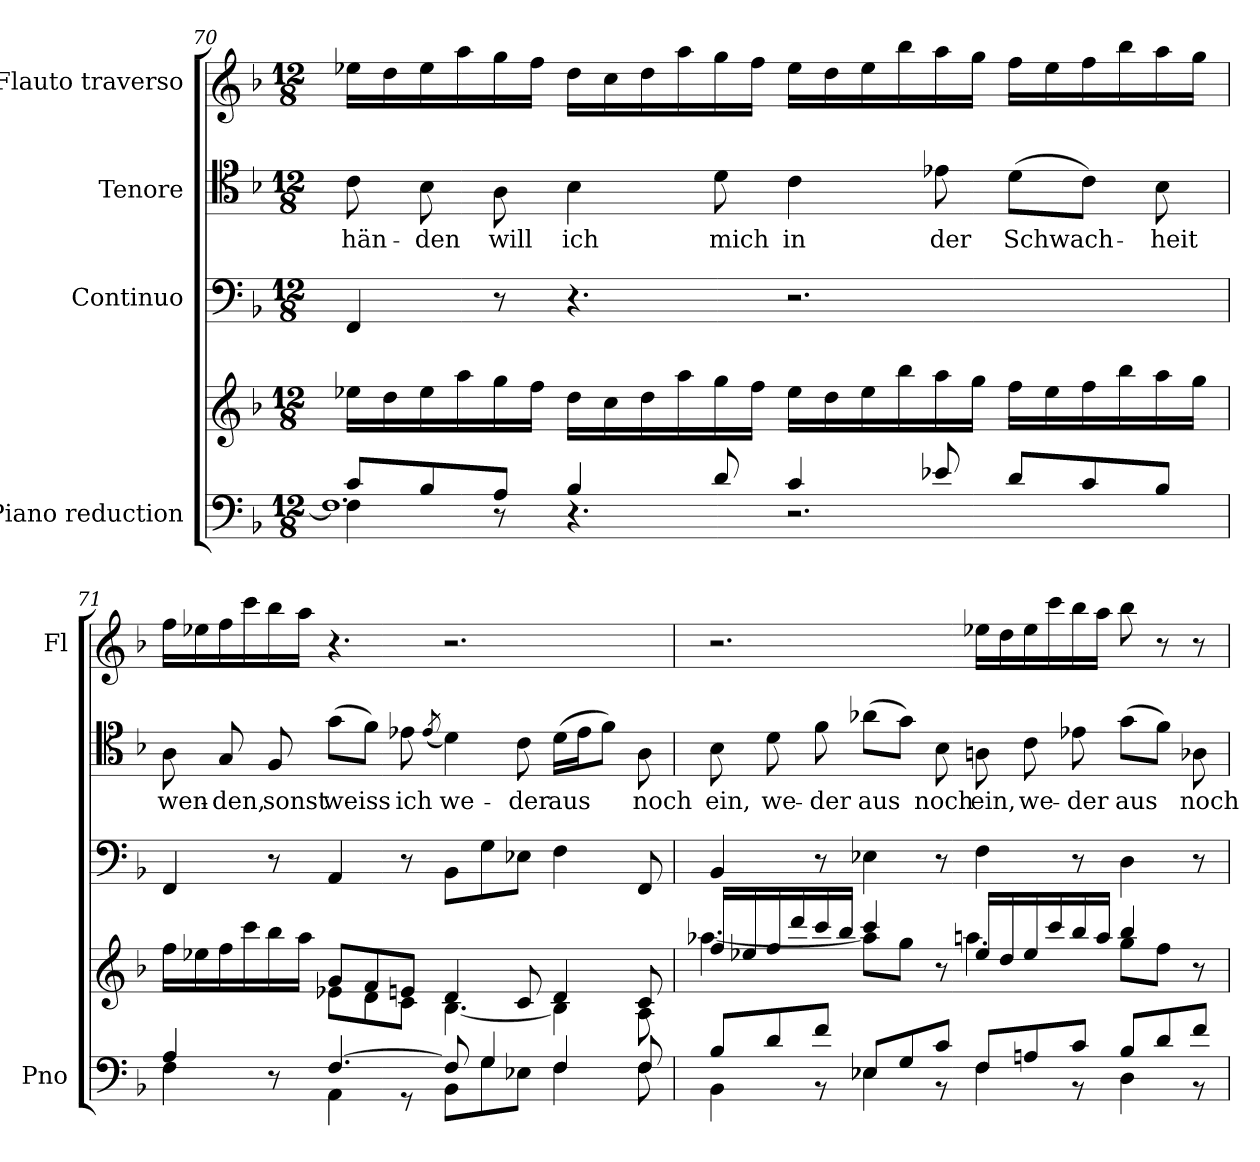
**kern	**kern	**kern	**kern	**text	**kern
*part4	*part4	*part3	*part2	*part2	*part1
*staff5	*staff4	*staff3	*staff2	*staff2	*staff1
*I"Piano reduction	*	*I"Continuo	*I"Tenore	*	*I"Flauto traverso
*I'Pno	*	*	*	*	*I'Fl
!!LO:LB:g=z
*clefF4	*clefG2	*clefF4	*clefC4	*	*clefG2
*k[b-]	*k[b-]	*k[b-]	*k[b-]	*	*k[b-]
*M12/8	*M12/8	*M12/8	*M12/8	*	*M12/8
=70	=70	=70	=70	=70	=70
*^	*	*	*	*	*
*	*^	*	*	*	*	*
!	!	!	!	!	!	!LO:LY:b	!
8c/L	4F\	1.F]	16ee-X\LL	4FF/	8c\	-hän-	16ee-X\LL
.	.	.	16dd\	.	.	.	16dd\
!	!	!	!	!	!	!LO:LY:b	!
8B-/	.	.	16ee-\	.	8B-\	-den	16ee-\
.	.	.	16aa\	.	.	.	16aa\
!	!	!	!	!	!	!LO:LY:b	!
8A/J	8r	.	16gg\	8r	8A\	will	16gg\
.	.	.	16ff\JJ	.	.	.	16ff\JJ
!	!	!	!	!	!	!LO:LY:b	!
4B-/	4.r	.	16dd\LL	4.r	4B-\	ich	16dd\LL
.	.	.	16cc\	.	.	.	16cc\
.	.	.	16dd\	.	.	.	16dd\
.	.	.	16aa\	.	.	.	16aa\
!	!	!	!	!	!	!LO:LY:b	!
8d/	.	.	16gg\	.	8d\	mich	16gg\
.	.	.	16ff\JJ	.	.	.	16ff\JJ
!	!	!	!	!	!	!LO:LY:b	!
4c/	2.r	.	16ee-\LL	2.r	4c\	in	16ee-\LL
.	.	.	16dd\	.	.	.	16dd\
.	.	.	16ee-\	.	.	.	16ee-\
.	.	.	16bb-\	.	.	.	16bb-\
!	!	!	!	!	!	!LO:LY:b	!
8e-X/	.	.	16aa\	.	8e-X\	der	16aa\
.	.	.	16gg\JJ	.	.	.	16gg\JJ
!	!	!	!	!	!	!LO:LY:b	!
8d/L	.	.	16ff\LL	.	(8d\L	Schwach-	16ff\LL
.	.	.	16ee-\	.	.	.	16ee-\
8c/	.	.	16ff\	.	8c\J)	.	16ff\
.	.	.	16bb-\	.	.	.	16bb-\
!	!	!	!	!	!	!LO:LY:b	!
8B-/J	.	.	16aa\	.	8B-\	-heit	16aa\
.	.	.	16gg\JJ	.	.	.	16gg\JJ
*	*v	*v	*	*	*	*	*
=71	=71	=71	=71	=71	=71	=71
*	*	*^	*	*	*	*
!	!	!	!	!	!	!LO:LY:b	!
4A/	4F\	16ff\LL	4.ryy	4FF/	8A\	wen-	16ff\LL
.	.	16ee-X\	.	.	.	.	16ee-X\
!	!	!	!	!	!	!LO:LY:b	!
.	.	16ff\	.	.	8G/	-den,	16ff\
.	.	16ccc\	.	.	.	.	16ccc\
!	!	!	!	!	!	!LO:LY:b	!
8r	8ryy	16bb-\	.	8r	8F/	sonst	16bb-\
.	.	16aa\JJ	.	.	.	.	16aa\JJ
!	!	!	!	!	!	!LO:LY:b	!
[4.F/	4AA\	8g/L	8e-X\L	4AA/	(8g\L	weiss	4.r
.	.	8f/	8d\	.	8f\J)	.	.
!	!	!	!	!	!	!LO:LY:b	!
.	8r	8en/J	8c\J	8r	8e-X\	ich	.
.	.	.	.	.	(8qe-/	.	.
!	!	!	!	!	!	!LO:LY:b	!
8F/]	8BB-\L	4d/	[4.B-\	8BB-\L	4d\)	we-	2.r
4G/	8G\	.	.	8G\	.	.	.
!	!	!	!	!	!	!LO:LY:b	!
.	8E-X\J	8c/	.	8E-X\J	8c\	-der	.
!	!	!	!	!	!	!LO:LY:b	!
4F/	4F\	4d/	4B-\]	4F\	(16d\LL	aus	.
.	.	.	.	.	16e-\J	.	.
.	.	.	.	.	8f\J)	.	.
!	!	!	!	!	!	!LO:LY:b	!
8F/	8F\	8c/	8A\	8FF/	8A\	noch	.
=72	=72	=72	=72	=72	=72	=72	=72
!	!	!	!	!	!	!LO:LY:b	!
8B-/L	4BB-\	16ff/LL	[4.aa-X\	4BB-/	8B-\	ein,	2.r
.	.	16ee-X/	.	.	.	.	.
!	!	!	!	!	!	!LO:LY:b	!
8d/	.	16ff/	.	.	8d\	we-	.
.	.	16ddd/	.	.	.	.	.
!	!	!	!	!	!	!LO:LY:b	!
8f/J	8r	16ccc/	.	8r	8f\	-der	.
.	.	16bb-/JJ	.	.	.	.	.
!	!	!	!	!	!	!LO:LY:b	!
8E-X/L	4E-\	4ccc/	8aa-\L]	4E-X\	(8a-X\L	aus	.
8G/	.	.	8gg\J	.	8g\J)	.	.
!	!	!	!	!	!	!LO:LY:b	!
8c/J	8r	8r	8ryy	8r	8B-\	noch	.
!	!	!	!	!	!	!LO:LY:b	!
8F/L	4F\	16ee-/LL	4.aan\	4F\	8An\	ein,	16ee-X\LL
.	.	16dd/	.	.	.	.	16dd\
!	!	!	!	!	!	!LO:LY:b	!
8An/	.	16ee-/	.	.	8c\	we-	16ee-\
.	.	16ccc/	.	.	.	.	16ccc\
!	!	!	!	!	!	!LO:LY:b	!
8c/J	8r	16bb-/	.	8r	8e-X\	-der	16bb-\
.	.	16aa/JJ	.	.	.	.	16aa\JJ
!	!	!	!	!	!	!LO:LY:b	!
8B-/L	4D\	4bb-/	8gg\L	4D\	(8g\L	aus	8bb-\
8d/	.	.	8ff\J	.	8f\J)	.	8r
!	!	!	!	!	!	!LO:LY:b	!
8f/J	8r	8r	8ryy	8r	8A-X\	noch	8r
*v	*v	*	*	*	*	*	*
*	*v	*v	*	*	*	*
=	=	=	=	=	=
*-	*-	*-	*-	*-	*-
